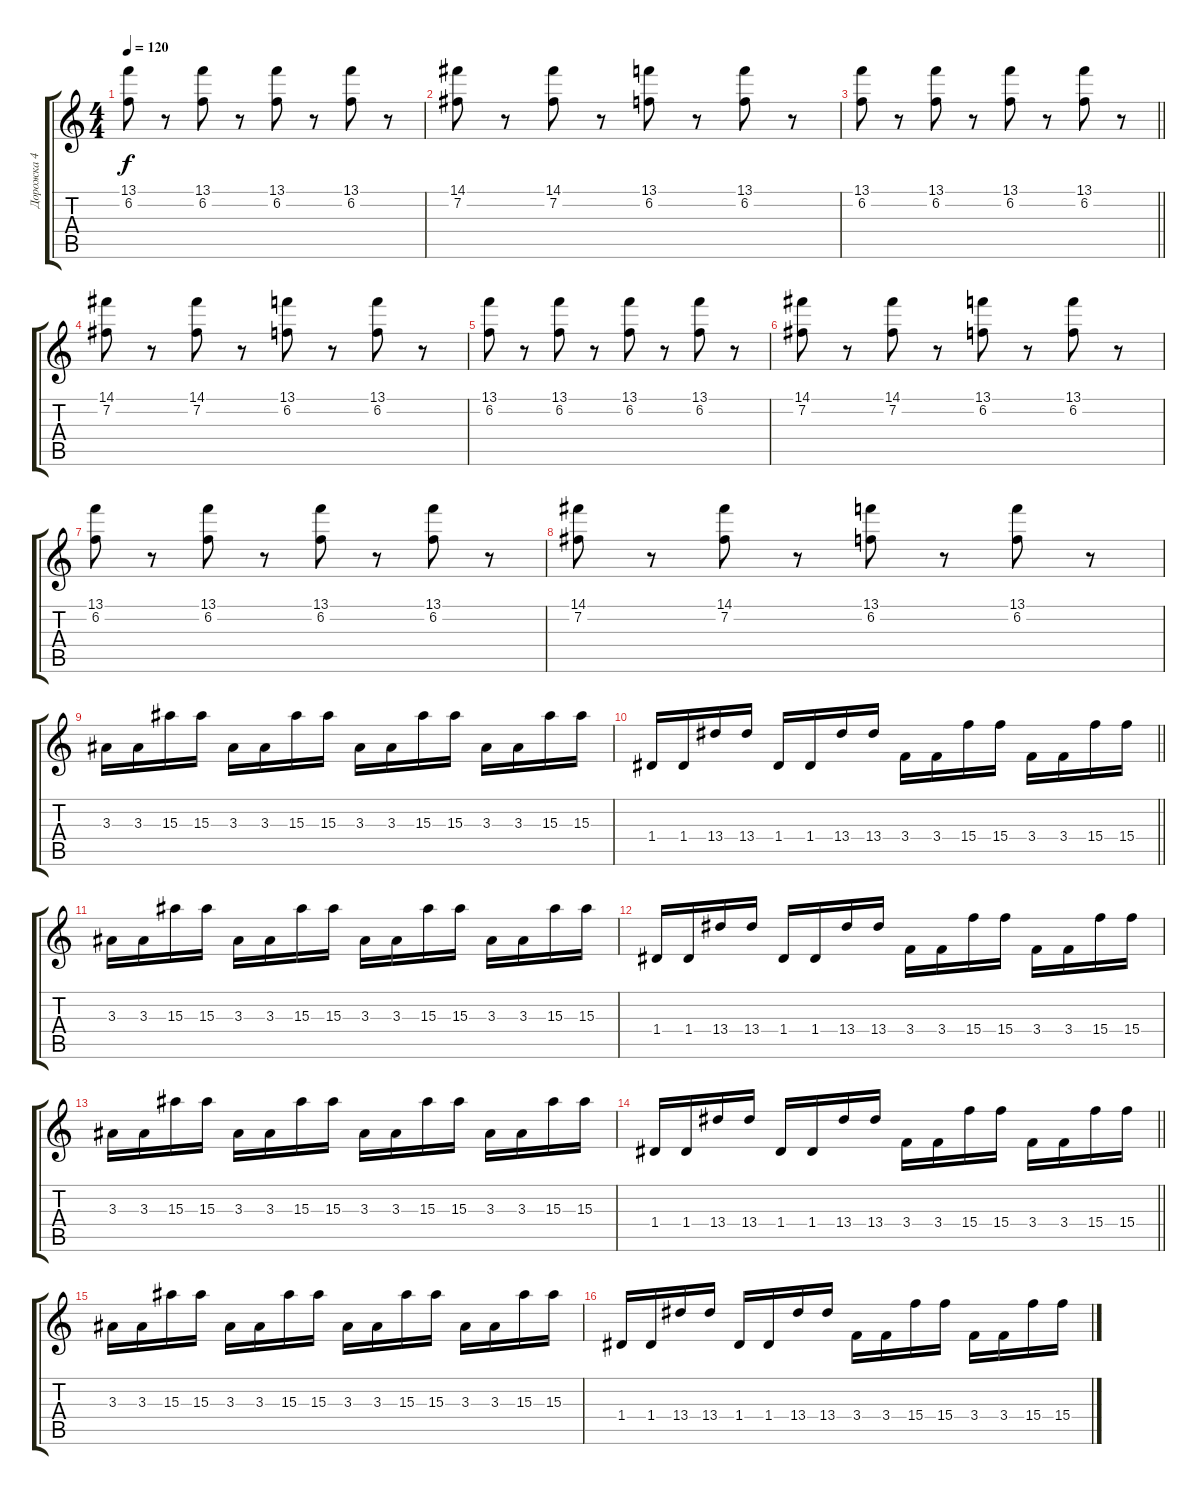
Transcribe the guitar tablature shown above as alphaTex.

\track ("Дорожка 4" "Дорожка 4") {instrument electricguitarjazz}
\staff {score tabs}
\tuning (E4 B3 G3 D3 A2 E2) {hide}
\ts (4 4)
\tempo 120
\clef g2
\ks c
(13.1 6.2).8{dy f} r.8 (13.1 6.2).8 r.8 (13.1 6.2).8 r.8 (13.1 6.2).8 r.8 |
(14.1 7.2).8 r.8 (14.1 7.2).8 r.8 (13.1 6.2).8 r.8 (13.1 6.2).8 r.8 |
\barLineRight lightlight
(13.1 6.2).8 r.8 (13.1 6.2).8 r.8 (13.1 6.2).8 r.8 (13.1 6.2).8 r.8 |
(14.1 7.2).8 r.8 (14.1 7.2).8 r.8 (13.1 6.2).8 r.8 (13.1 6.2).8 r.8 |
(13.1 6.2).8 r.8 (13.1 6.2).8 r.8 (13.1 6.2).8 r.8 (13.1 6.2).8 r.8 |
(14.1 7.2).8 r.8 (14.1 7.2).8 r.8 (13.1 6.2).8 r.8 (13.1 6.2).8 r.8 |
(13.1 6.2).8 r.8 (13.1 6.2).8 r.8 (13.1 6.2).8 r.8 (13.1 6.2).8 r.8 |
(14.1 7.2).8 r.8 (14.1 7.2).8 r.8 (13.1 6.2).8 r.8 (13.1 6.2).8 r.8 |
3.3.16 3.3.16 15.3.16 15.3.16 3.3.16 3.3.16 15.3.16 15.3.16 3.3.16 3.3.16 15.3.16 15.3.16 3.3.16 3.3.16 15.3.16 15.3.16 |
\barLineRight lightlight
1.4.16 1.4.16 13.4.16 13.4.16 1.4.16 1.4.16 13.4.16 13.4.16 3.4.16 3.4.16 15.4.16 15.4.16 3.4.16 3.4.16 15.4.16 15.4.16 |
3.3.16 3.3.16 15.3.16 15.3.16 3.3.16 3.3.16 15.3.16 15.3.16 3.3.16 3.3.16 15.3.16 15.3.16 3.3.16 3.3.16 15.3.16 15.3.16 |
1.4.16 1.4.16 13.4.16 13.4.16 1.4.16 1.4.16 13.4.16 13.4.16 3.4.16 3.4.16 15.4.16 15.4.16 3.4.16 3.4.16 15.4.16 15.4.16 |
3.3.16 3.3.16 15.3.16 15.3.16 3.3.16 3.3.16 15.3.16 15.3.16 3.3.16 3.3.16 15.3.16 15.3.16 3.3.16 3.3.16 15.3.16 15.3.16 |
\barLineRight lightlight
1.4.16 1.4.16 13.4.16 13.4.16 1.4.16 1.4.16 13.4.16 13.4.16 3.4.16 3.4.16 15.4.16 15.4.16 3.4.16 3.4.16 15.4.16 15.4.16 |
3.3.16 3.3.16 15.3.16 15.3.16 3.3.16 3.3.16 15.3.16 15.3.16 3.3.16 3.3.16 15.3.16 15.3.16 3.3.16 3.3.16 15.3.16 15.3.16 |
1.4.16 1.4.16 13.4.16 13.4.16 1.4.16 1.4.16 13.4.16 13.4.16 3.4.16 3.4.16 15.4.16 15.4.16 3.4.16 3.4.16 15.4.16 15.4.16
